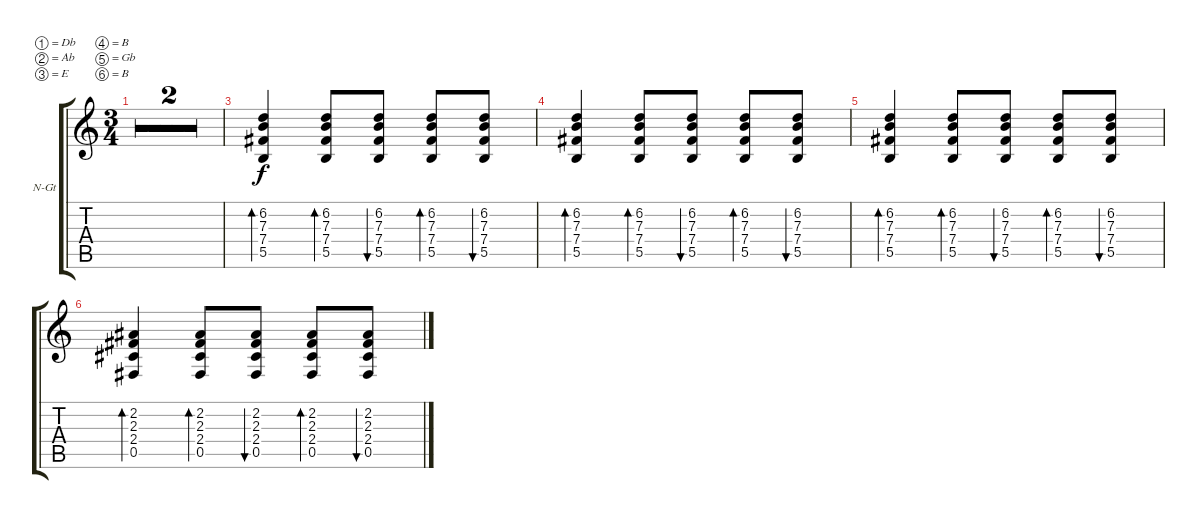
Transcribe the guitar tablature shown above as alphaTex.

\bracketExtendMode groupsimilarinstruments
\firstSystemTrackNameOrientation horizontal
\otherSystemsTrackNameOrientation horizontal
\track ("Nylon Guitar" "N-Gt") {multiBarRest instrument acousticguitarnylon}
\staff {score tabs}
\tuning (Db4 Ab3 E3 B2 Gb2 B1)
\ts (3 4)
\tempo 200
\clef g2
\ks c
|
|
(6.2 7.3 7.4 5.5).4{bd 60} (6.2 7.3 7.4 5.5).8{bd 60} (6.2 7.3 7.4 5.5).8{bu 60} (6.2 7.3 7.4 5.5).8{bd 60} (6.2 7.3 7.4 5.5).8{bu 60} |
(6.2 7.3 7.4 5.5).4{bd 60} (6.2 7.3 7.4 5.5).8{bd 60} (6.2 7.3 7.4 5.5).8{bu 60} (6.2 7.3 7.4 5.5).8{bd 60} (6.2 7.3 7.4 5.5).8{bu 60} |
(6.2 7.3 7.4 5.5).4{bd 60} (6.2 7.3 7.4 5.5).8{bd 60} (6.2 7.3 7.4 5.5).8{bu 60} (6.2 7.3 7.4 5.5).8{bd 60} (6.2 7.3 7.4 5.5).8{bu 60} |
(2.2 2.3 2.4 0.5).4{bd 60} (2.2 2.3 2.4 0.5).8{bd 60} (2.2 2.3 2.4 0.5).8{bu 60} (2.2 2.3 2.4 0.5).8{bd 60} (2.2 2.3 2.4 0.5).8{bu 60}
